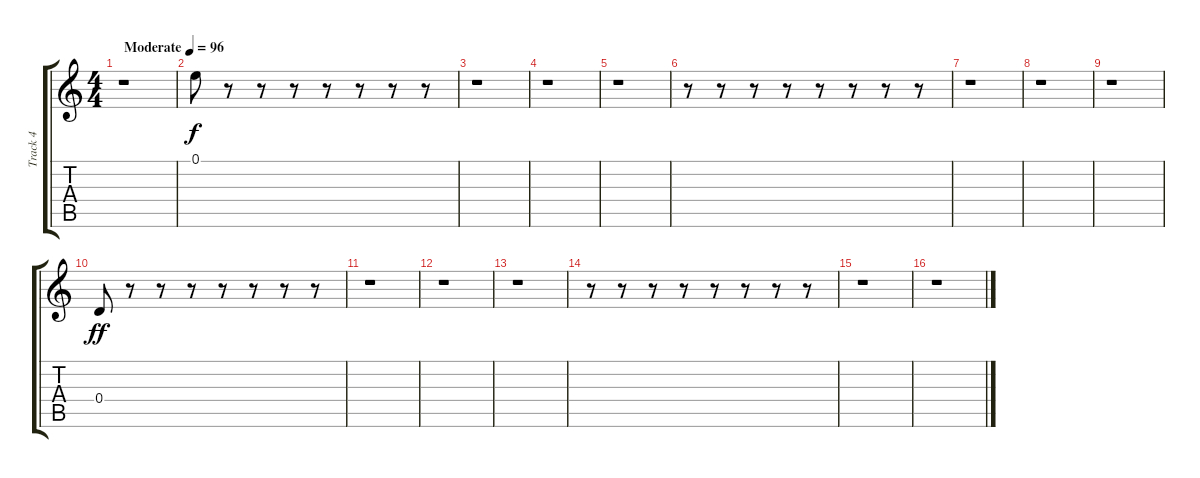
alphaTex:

\track ("Track 4" "Track 4") {instrument acousticguitarsteel}
\staff {score tabs}
\tuning (E4 B3 G3 D3 A2 E2) {hide}
\ts (4 4)
\tempo (96 "Moderate")
\clef g2
\ks c
r.1{dy f instrument acousticguitarsteel} |
0.1.8 r.8 r.8 r.8 r.8 r.8 r.8 r.8 |
r.1 |
r.1 |
r.1 |
r.8 r.8 r.8 r.8 r.8 r.8 r.8 r.8 |
r.1 |
r.1 |
r.1 |
0.4.8{dy ff} r.8 r.8 r.8 r.8 r.8 r.8 r.8 |
r.1 |
r.1 |
r.1 |
r.8 r.8 r.8 r.8 r.8 r.8 r.8 r.8 |
r.1 |
r.1
